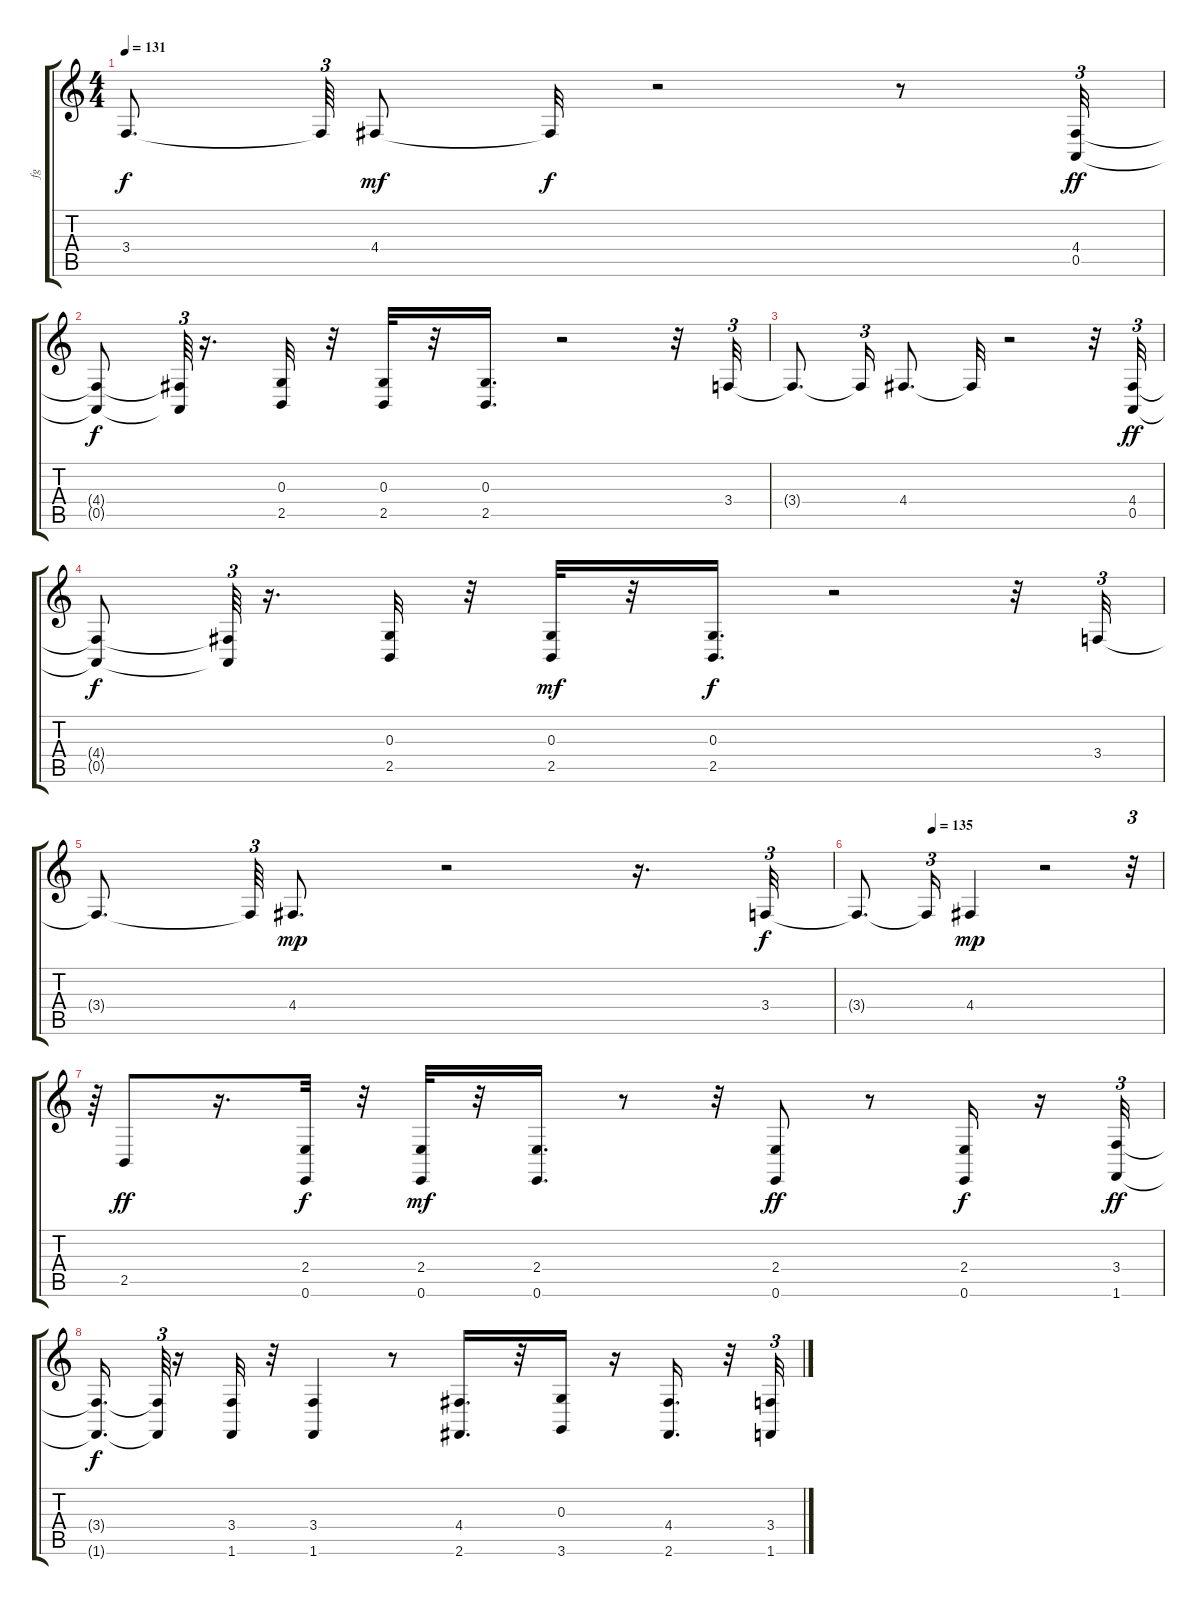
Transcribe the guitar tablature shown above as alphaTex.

\track ("fg" "fg") {instrument bassoon}
\staff {score tabs}
\tuning (E4 B3 G3 D3 A2 E2) {hide}
\ts (4 4)
\tempo 131
\clef g2
\ks c
3.4{t}.8{d dy f} 3.4{t}.64{tu (3 2)} 4.4.8{dy mf} 4.4{t}.32{dy f} r.2 r.8 (4.4 0.5).32{tu (3 2) dy ff} |
(4.4{t} 0.5{t}).8{dy f} (4.4{t} 0.5{t}).64{tu (3 2)} r.16{d} (0.3 2.5).32 r.32 (0.3 2.5).32 r.32 (0.3 2.5).16{d} r.2 r.32 3.4.32{tu (3 2)} |
3.4{t}.8{d} 3.4{t}.16{tu (3 2)} 4.4.8{d} 4.4{t}.32 r.2 r.32 (4.4 0.5).32{tu (3 2) dy ff} |
(4.4{t} 0.5{t}).8{dy f} (4.4{t} 0.5{t}).64{tu (3 2)} r.16{d} (0.3 2.5).32 r.32 (0.3 2.5).32{dy mf} r.32 (0.3 2.5).16{d dy f} r.2 r.32 3.4.32{tu (3 2)} |
3.4{t}.8{d} 3.4{t}.64{tu (3 2)} 4.4.8{d dy mp} r.2 r.16{d} 3.4.32{tu (3 2) dy f} |
\tempo (135 0.25)
3.4{t}.8{d} 3.4{t}.16{tu (3 2)} 4.4.4{dy mp} r.2 r.32{tu (3 2)} |
r.64{tu (3 2)} 2.5.8{dy ff} r.16{d} (2.4 0.6).32{dy f} r.32 (2.4 0.6).32{dy mf} r.32 (2.4 0.6).16{d} r.8 r.32 (2.4 0.6).8{dy ff} r.8 (2.4 0.6).16{dy f} r.16 (3.4 1.6).32{tu (3 2) dy ff} |
(3.4{t} 1.6{t}).16{d dy f} (3.4{t} 1.6{t}).64{tu (3 2)} r.16 (3.4 1.6).32 r.32 (3.4 1.6).4 r.8 (4.4 2.6).16{d} r.32 (0.3 3.6).16 r.16 (4.4 2.6).16{d} r.32 (3.4 1.6).32{tu (3 2)}
